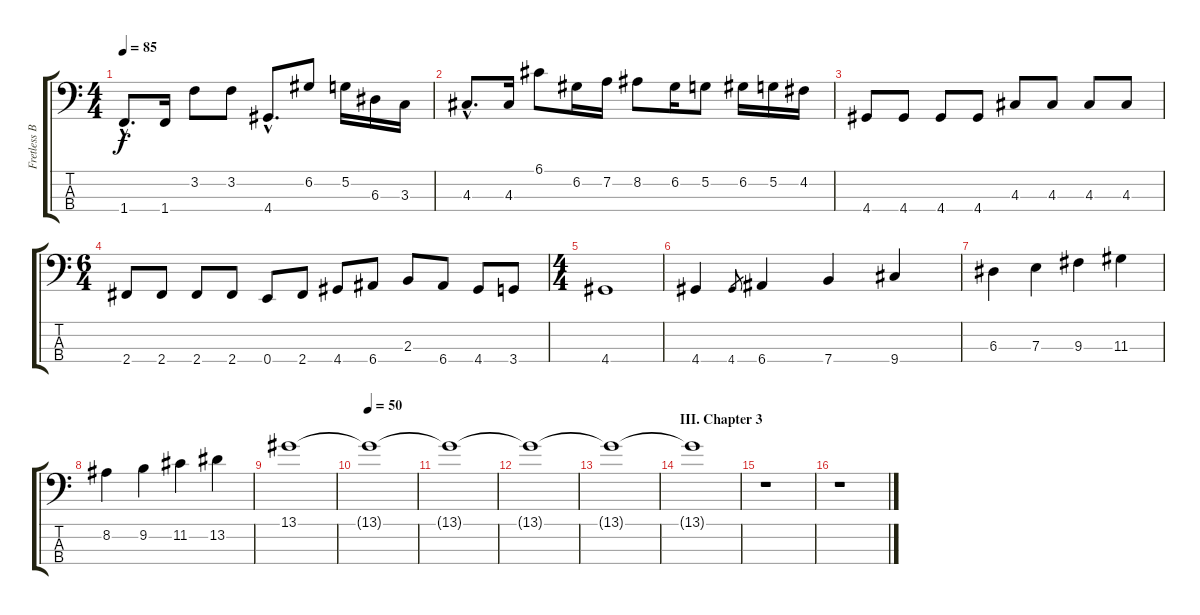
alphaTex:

\track ("Fretless Bass" "Fretless B") {instrument fretlessbass}
\staff {score tabs}
\tuning (G2 D2 A1 E1) {hide}
\ts (4 4)
\tempo 85
\clef f4
\ks c
1.4{hac}.8{d dy f} 1.4.16 3.2.8 3.2.8 4.4{hac}.8{d} 6.2.8 5.2.16 6.3.16 3.3.16 |
4.3{hac}.8{d} 4.3.16 6.1.8 6.2.16 7.2.16 8.2.8 6.2.16 5.2.8 6.2.16 5.2.16 4.2.16 |
4.4.8 4.4.8 4.4.8 4.4.8 4.3.8 4.3.8 4.3.8 4.3.8 |
\ts (6 4)
2.4.8 2.4.8 2.4.8 2.4.8 0.4.8 2.4.8 4.4.8 6.4.8 2.3.8 6.4.8 4.4.8 3.4.8 |
\ts (4 4)
4.4.1 |
4.4.4 4.4.8{gr} 6.4.4 7.4.4 9.4.4 |
6.3.4 7.3.4 9.3.4 11.3.4 |
8.2.4 9.2.4 11.2.4 13.2.4 |
13.1.1 |
\tempo 50
13.1{t}.1 |
13.1{t}.1 |
13.1{t}.1 |
13.1{t}.1 |
\section ("" "III. Chapter 3")
13.1{t}.1{volume 0} |
r.1 |
r.1
